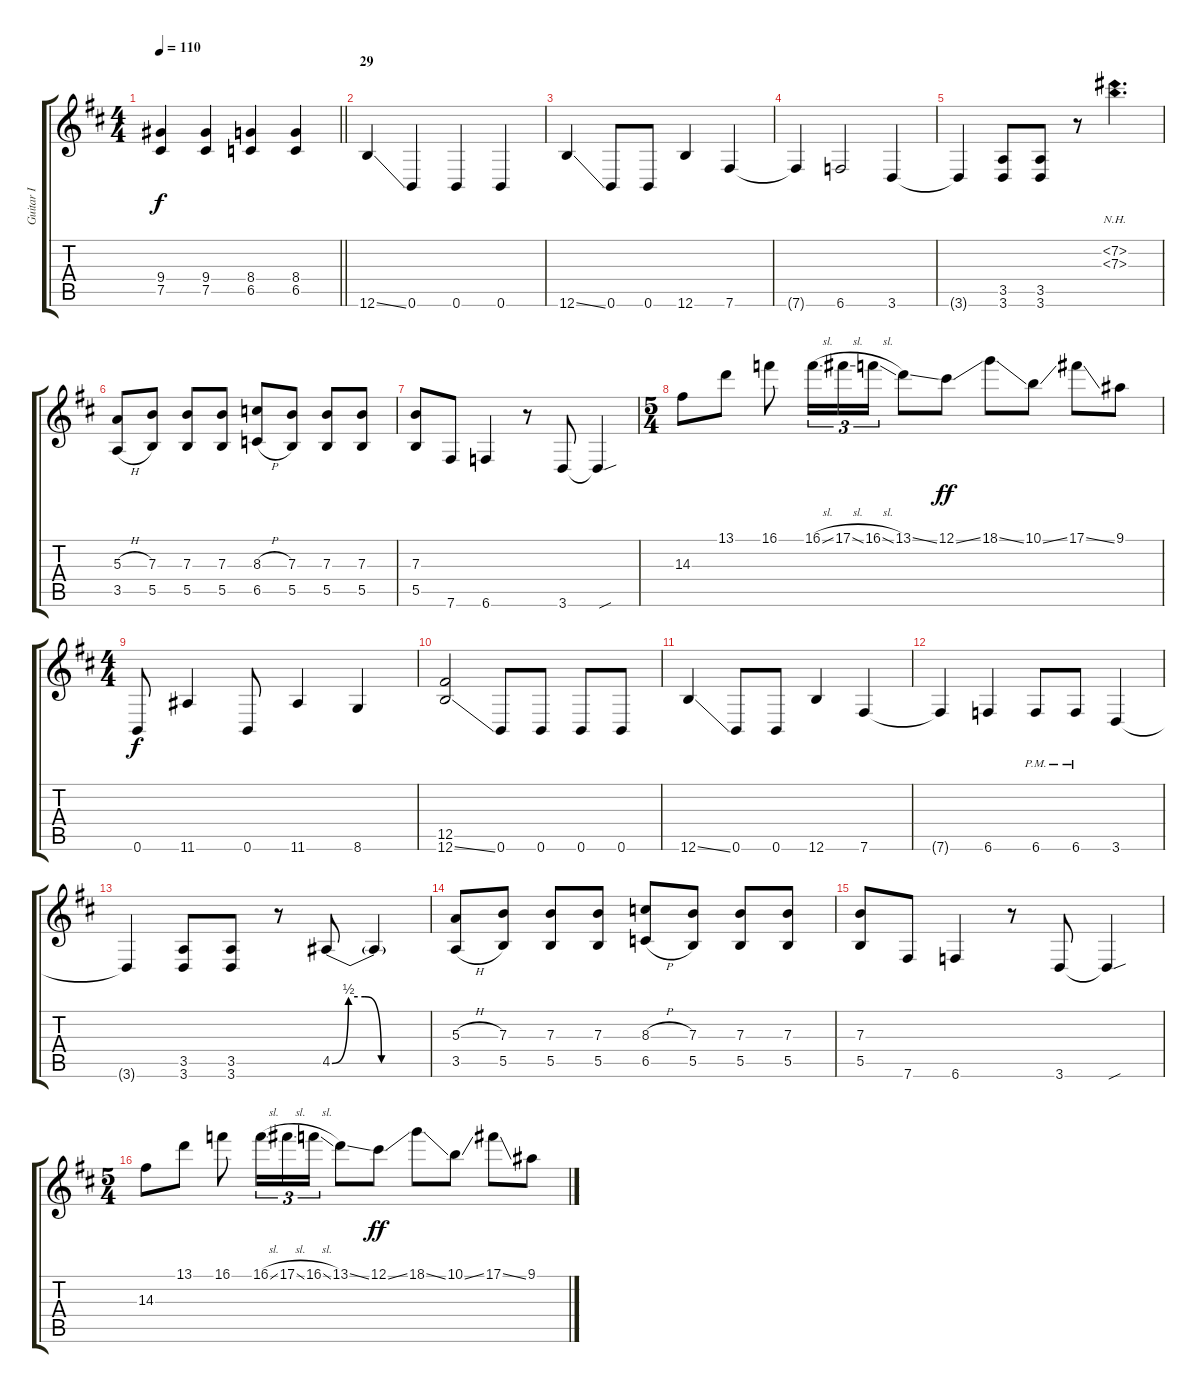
\track ("Guitar I" "Guitar I") {instrument overdrivenguitar}
\staff {score tabs}
\tuning (Db4 Ab3 E3 B2 Gb2 B1) {hide}
\ts (4 4)
\tempo 110
\clef g2
\barLineRight lightlight
\ks bminor
(9.4 7.5).4{dy f} (9.4 7.5).4 (8.4 6.5).4 (8.4 6.5).4 |
\section ("" "29")
12.6{ss}.4 0.6.4 0.6.4 0.6.4 |
12.6{ss}.4 0.6.8 0.6.8 12.6.4 7.6.4 |
7.6{t}.4 6.6.2 3.6.4 |
3.6{t}.4 (3.5 3.6).8 (3.5 3.6).8 r.8 (7.2{nh} 7.3{nh}).4{d} |
(5.3{h} 3.5{h}).8 (7.3 5.5).8 (7.3 5.5).8 (7.3 5.5).8 (8.3{h} 6.5{h}).8 (7.3 5.5).8 (7.3 5.5).8 (7.3 5.5).8 |
(7.3 5.5).8 7.6.8 6.6.4 r.8 3.6.8 3.6{sou t}.4 |
\ts (5 4)
14.3.8 13.1.8 16.1.8 16.1{sl}.16{tu (3 2)} 17.1{sl}.16{tu (3 2)} 16.1{sl}.16{tu (3 2)} 13.1{ss}.8 12.1{ss}.8{dy ff} 18.1{ss}.8 10.1{ss}.8 17.1{ss}.8 9.1.8 |
\ts (4 4)
0.6.8{dy f} 11.6.4 0.6.8 11.6.4 8.6.4 |
(12.5 12.6{ss}).2 0.6.8 0.6.8 0.6.8 0.6.8 |
12.6{ss}.4 0.6.8 0.6.8 12.6.4 7.6.4 |
7.6{t}.4 6.6.4 6.6{pm}.8 6.6{pm}.8 3.6.4 |
3.6{t}.4 (3.5 3.6).8 (3.5 3.6).8 r.8 4.5{be (custom 0 0 10 2 20 2 30 0 60 0)}.8 4.5{t}.4 |
(5.3{h} 3.5{h}).8 (7.3 5.5).8 (7.3 5.5).8 (7.3 5.5).8 (8.3{h} 6.5{h}).8 (7.3 5.5).8 (7.3 5.5).8 (7.3 5.5).8 |
(7.3 5.5).8 7.6.8 6.6.4 r.8 3.6.8 3.6{sou t}.4 |
\ts (5 4)
14.3.8 13.1.8 16.1.8 16.1{sl}.16{tu (3 2)} 17.1{sl}.16{tu (3 2)} 16.1{sl}.16{tu (3 2)} 13.1{ss}.8 12.1{ss}.8{dy ff} 18.1{ss}.8 10.1{ss}.8 17.1{ss}.8 9.1.8
